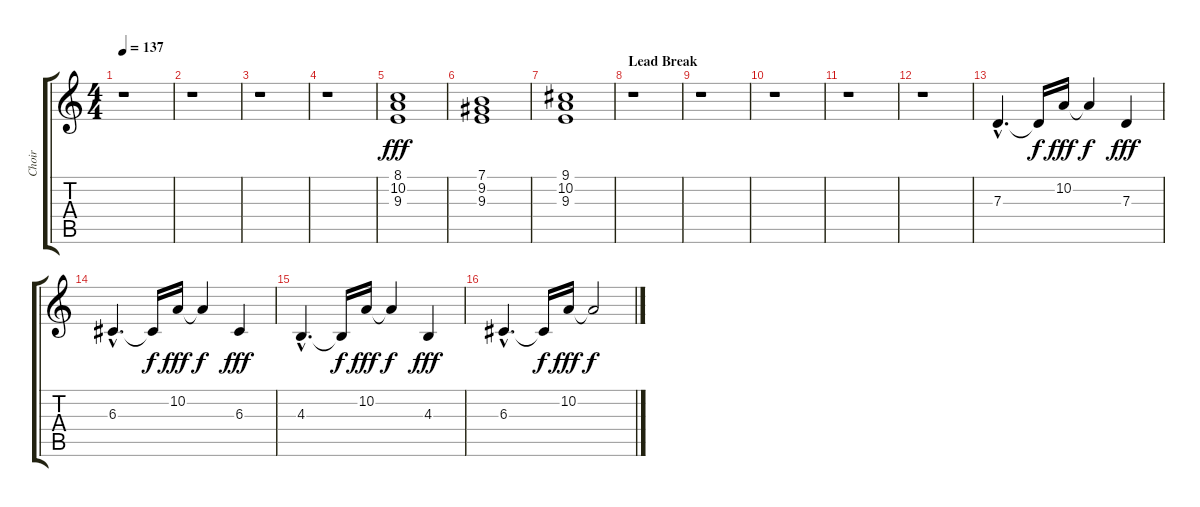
\track ("Choir" "Choir") {instrument choiraahs}
\staff {score tabs}
\tuning (E4 B3 G3 D3 A2 E2) {hide}
\ts (4 4)
\tempo 137
\clef g2
\ks c
r.1{dy fff} |
r.1 |
r.1 |
r.1 |
(8.1 10.2 9.3).1 |
(7.1 9.2 9.3).1 |
(9.1 10.2 9.3).1 |
\section ("" "Lead Break")
r.1 |
r.1 |
r.1 |
r.1 |
r.1 |
7.3{hac}.4{d volume 16 instrument englishhorn} 7.3{t}.16{dy f} 10.2.16{dy fff} 10.2{t}.4{dy f} 7.3.4{dy fff} |
6.3{hac}.4{d} 6.3{t}.16{dy f} 10.2.16{dy fff} 10.2{t}.4{dy f} 6.3.4{dy fff} |
4.3{hac}.4{d} 4.3{t}.16{dy f} 10.2.16{dy fff} 10.2{t}.4{dy f} 4.3.4{dy fff} |
6.3{hac}.4{d} 6.3{t}.16{dy f} 10.2.16{dy fff} 10.2{t}.2{dy f}
